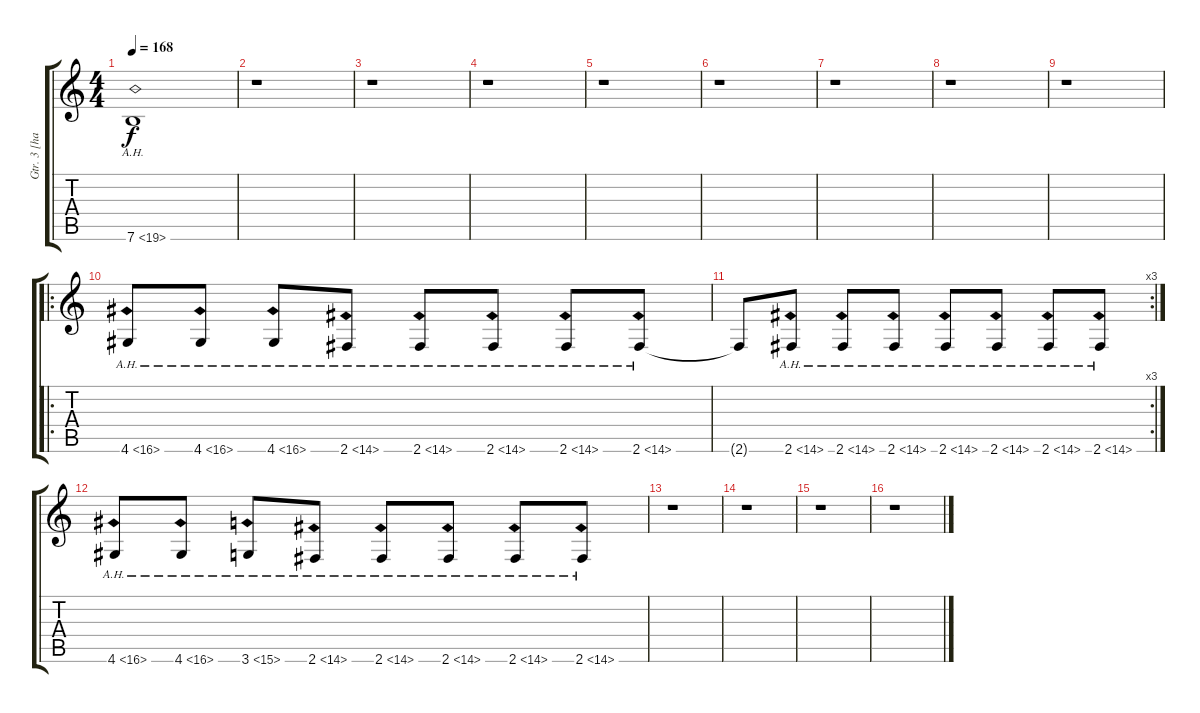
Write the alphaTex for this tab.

\track ("Gtr. 3 [harm.]" "Gtr. 3 [ha") {instrument distortionguitar}
\staff {score tabs}
\tuning (E4 B3 G3 D3 A2 E2) {hide}
\ts (4 4)
\tempo 168
\clef g2
\ks c
7.6{ah 12}.1{dy f} |
r.1 |
r.1 |
r.1 |
r.1 |
r.1 |
r.1 |
r.1 |
r.1 |
\ro
4.6{ah 12}.8 4.6{ah 12}.8 4.6{ah 12}.8 2.6{ah 12}.8 2.6{ah 12}.8 2.6{ah 12}.8 2.6{ah 12}.8 2.6{ah 12}.8 |
\rc 3
2.6{t}.8 2.6{ah 12}.8 2.6{ah 12}.8 2.6{ah 12}.8 2.6{ah 12}.8 2.6{ah 12}.8 2.6{ah 12}.8 2.6{ah 12}.8 |
4.6{ah 12}.8 4.6{ah 12}.8 3.6{ah 12}.8 2.6{ah 12}.8 2.6{ah 12}.8 2.6{ah 12}.8 2.6{ah 12}.8 2.6{ah 12}.8 |
r.1 |
r.1 |
r.1 |
r.1
